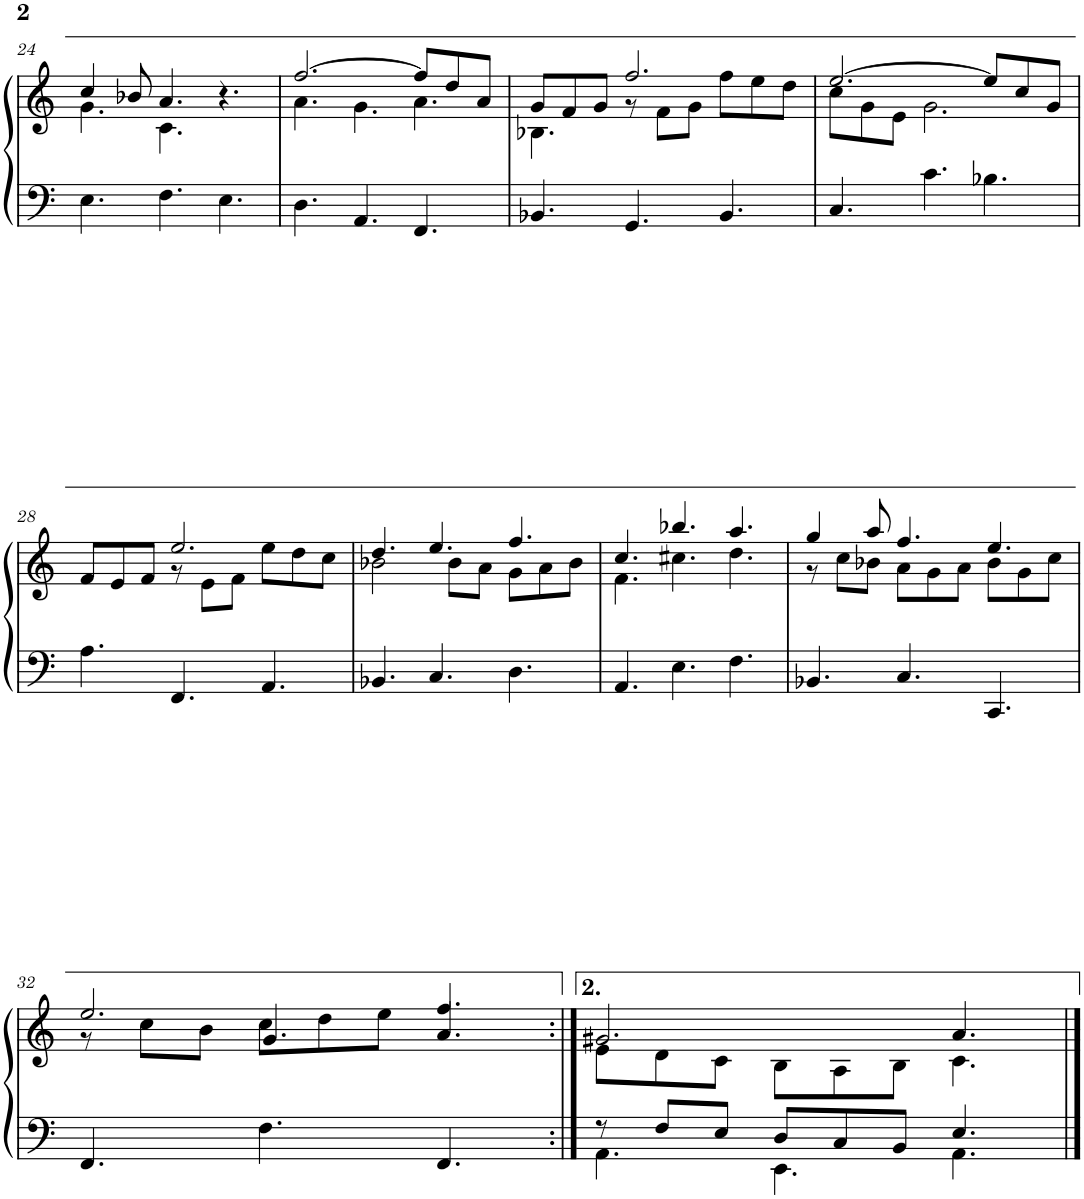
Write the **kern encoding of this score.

**kern	**kern
*part1	*part1
*staff2	*staff1
*I"Piano	*
*I'Pno.	*
!!LO:PB:g=z
*clefF4	*clefG2
*k[]	*k[]
*M9/8	*M9/8
=24	=24
*	*^
4.E\	4cc/	4.g\
.	8b-X/	.
4.F\	4.a/	4.c\
4.E\	4.r	4.ryy
=25	=25	=25
4.D\	[2.ff/	4.a\
4.AA/	.	4.g\
4.FF/	8ff/L]	4.a\
.	8dd/	.
.	8a/J	.
=26	=26	=26
4.BB-X/	8g/L	4.B-X\
.	8f/	.
.	8g/J	.
4.GG/	2.ff/	8r
.	.	8f\L
.	.	8g\J
4.BB-/	.	8ff\L
.	.	8ee\
.	.	8dd\J
=27	=27	=27
4.C/	[2.ee/	8cc\L
.	.	8g\
.	.	8e\J
4.c\	.	2.g\
4.B-X\	8ee/L]	.
.	8cc/	.
.	8g/J	.
!!LO:LB:g=z	!!
=28	=28	=28
4.A\	8f/L	4.ryy
.	8e/	.
.	8f/J	.
4.FF/	2.ee/	8r
.	.	8e\L
.	.	8f\J
4.AA/	.	8ee\L
.	.	8dd\
.	.	8cc\J
=29	=29	=29
4.BB-X/	4.dd/	2b-X\
4.C/	4.ee/	.
.	.	8b-\L
.	.	8a\J
4.D\	4.ff/	8g\L
.	.	8a\
.	.	8b-\J
=30	=30	=30
4.AA/	4.cc/	4.f\
4.E\	4.bb-X/	4.cc#X\
4.F\	4.aa/	4.dd\
=31	=31	=31
4.BB-X/	4gg/	8r
.	.	8cc\L
.	8aa/	8b-X\J
4.C/	4.ff/	8a\L
.	.	8g\
.	.	8a\J
4.CC/	4.ee/	8b-\L
.	.	8g\
.	.	8cc\J
!!LO:LB:g=z
=32	=32	=32
*	*	*^
4.FF/	2.ee/	8r	4.ryy
.	.	8cc\L	.
.	.	8b\J	.
4.F\	.	8cc\L	4.g/
.	.	8dd\	.
.	.	8ee\J	.
4.FF/	4.ff/	4.ryy	4.a/
*	*	*v	*v
=33:|!	=33:|!	=33:|!
*^	*	*
8r	4.AA\	2.g#X/	8e\L
8F/L	.	.	8d\
8E/J	.	.	8c\J
8D/L	4.EE\	.	8B\L
8C/	.	.	8A\
8BB/J	.	.	8B\J
4.E/	4.AA\	4.a/	4.c\
*v	*v	*	*
*	*v	*v
==	==
*-	*-
